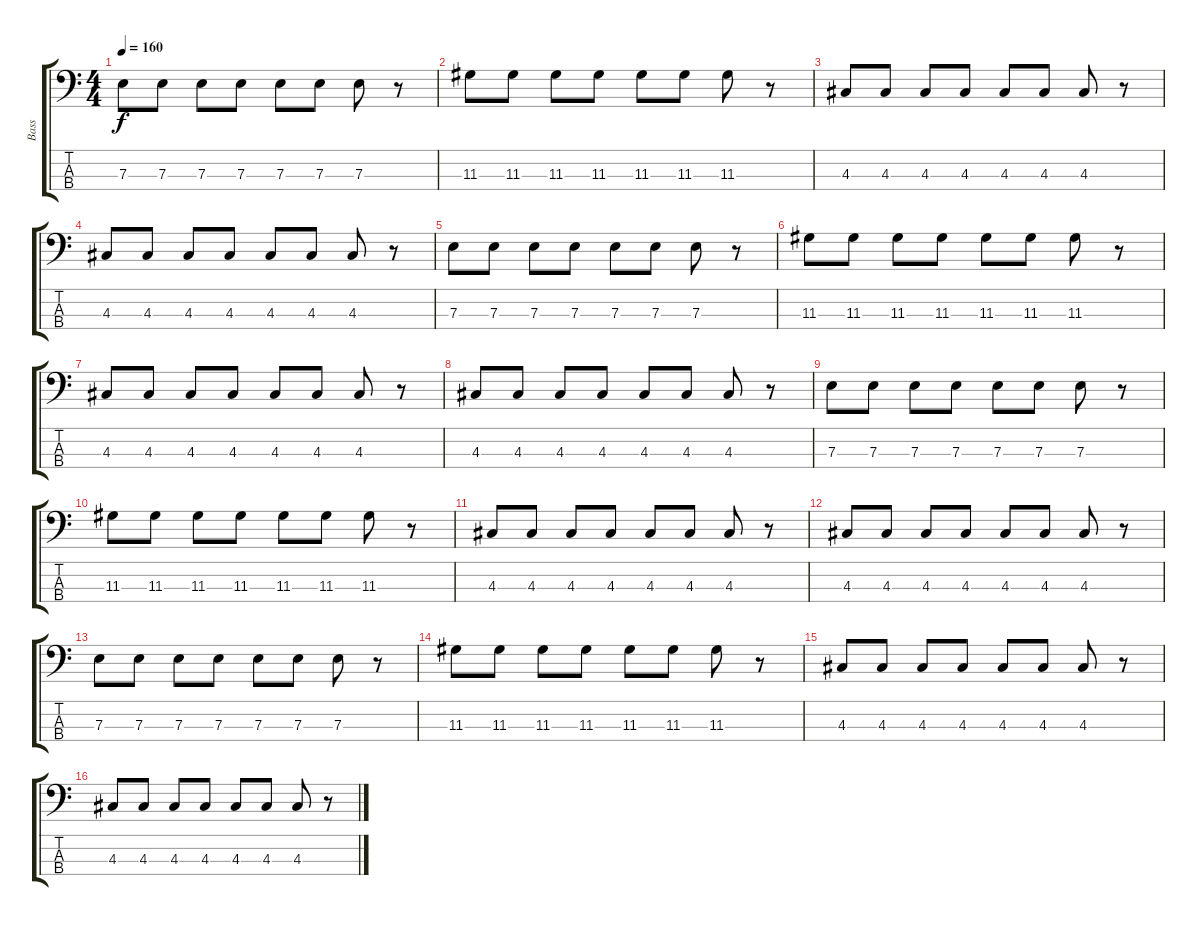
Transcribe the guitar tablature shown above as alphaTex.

\track ("Bass" "Bass") {instrument electricbasspick}
\staff {score tabs}
\tuning (G2 D2 A1 E1) {hide}
\ts (4 4)
\tempo 160
\clef f4
\ks c
7.3.8{dy f} 7.3.8 7.3.8 7.3.8 7.3.8 7.3.8 7.3.8 r.8 |
11.3.8 11.3.8 11.3.8 11.3.8 11.3.8 11.3.8 11.3.8 r.8 |
4.3.8 4.3.8 4.3.8 4.3.8 4.3.8 4.3.8 4.3.8 r.8 |
4.3.8 4.3.8 4.3.8 4.3.8 4.3.8 4.3.8 4.3.8 r.8 |
7.3.8 7.3.8 7.3.8 7.3.8 7.3.8 7.3.8 7.3.8 r.8 |
11.3.8 11.3.8 11.3.8 11.3.8 11.3.8 11.3.8 11.3.8 r.8 |
4.3.8 4.3.8 4.3.8 4.3.8 4.3.8 4.3.8 4.3.8 r.8 |
4.3.8 4.3.8 4.3.8 4.3.8 4.3.8 4.3.8 4.3.8 r.8 |
7.3.8 7.3.8 7.3.8 7.3.8 7.3.8 7.3.8 7.3.8 r.8 |
11.3.8 11.3.8 11.3.8 11.3.8 11.3.8 11.3.8 11.3.8 r.8 |
4.3.8 4.3.8 4.3.8 4.3.8 4.3.8 4.3.8 4.3.8 r.8 |
4.3.8 4.3.8 4.3.8 4.3.8 4.3.8 4.3.8 4.3.8 r.8 |
7.3.8 7.3.8 7.3.8 7.3.8 7.3.8 7.3.8 7.3.8 r.8 |
11.3.8 11.3.8 11.3.8 11.3.8 11.3.8 11.3.8 11.3.8 r.8 |
4.3.8 4.3.8 4.3.8 4.3.8 4.3.8 4.3.8 4.3.8 r.8 |
4.3.8 4.3.8 4.3.8 4.3.8 4.3.8 4.3.8 4.3.8 r.8
